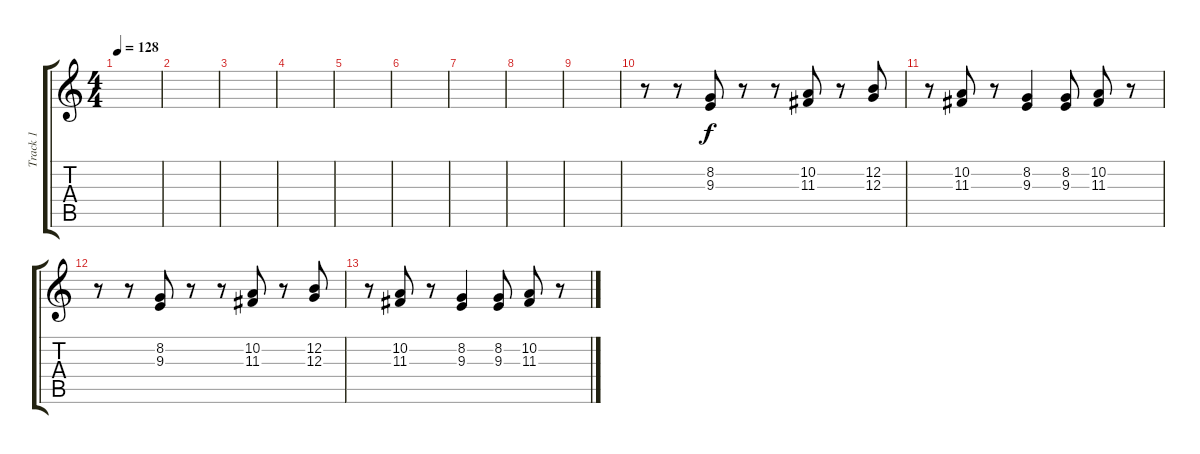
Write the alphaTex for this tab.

\track ("Track 1" "Track 1") {instrument altosax}
\staff {score tabs}
\tuning (E4 B3 G3 D3 A2 E2) {hide}
\ts (4 4)
\tempo 128
\clef g2
\ks c
|
|
|
|
|
|
|
|
|
r.8 r.8 (8.2 9.3).8 r.8 r.8 (10.2 11.3).8 r.8 (12.2 12.3).8 |
r.8 (10.2 11.3).8 r.8 (8.2 9.3).4 (8.2 9.3).8 (10.2 11.3).8 r.8 |
r.8 r.8 (8.2 9.3).8 r.8 r.8 (10.2 11.3).8 r.8 (12.2 12.3).8 |
r.8 (10.2 11.3).8 r.8 (8.2 9.3).4 (8.2 9.3).8 (10.2 11.3).8 r.8
